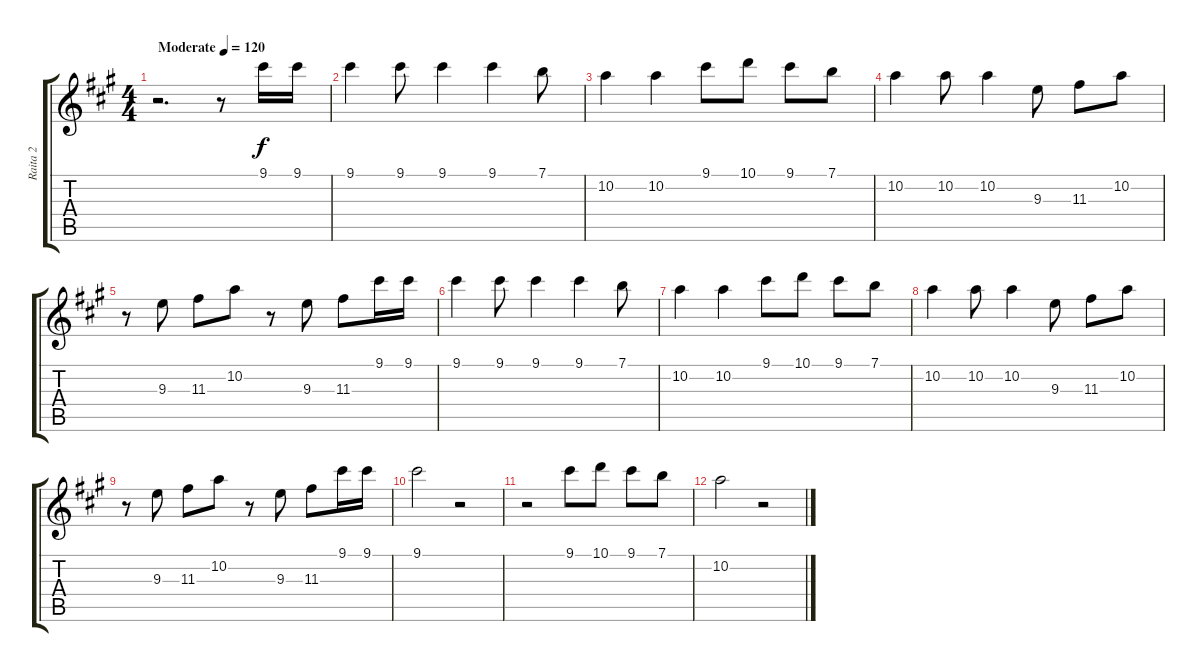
\track ("Raita 2" "Raita 2") {instrument banjo}
\staff {score tabs}
\tuning (E4 B3 G3 D3 A2 E2) {hide}
\displaytranspose 12
\ts (4 4)
\tempo (120 "Moderate")
\clef g2
\ks f#minor
r.2{d dy f instrument banjo} r.8 9.1.16 9.1.16 |
9.1.4 9.1.8 9.1.4 9.1.4 7.1.8 |
10.2.4 10.2.4 9.1.8 10.1.8 9.1.8 7.1.8 |
10.2.4 10.2.8 10.2.4 9.3.8 11.3.8 10.2.8 |
r.8 9.3.8 11.3.8 10.2.8 r.8 9.3.8 11.3.8 9.1.16 9.1.16 |
9.1.4 9.1.8 9.1.4 9.1.4 7.1.8 |
10.2.4 10.2.4 9.1.8 10.1.8 9.1.8 7.1.8 |
10.2.4 10.2.8 10.2.4 9.3.8 11.3.8 10.2.8 |
r.8 9.3.8 11.3.8 10.2.8 r.8 9.3.8 11.3.8 9.1.16 9.1.16 |
9.1.2 r.2 |
r.2 9.1.8 10.1.8 9.1.8 7.1.8 |
10.2.2 r.2
